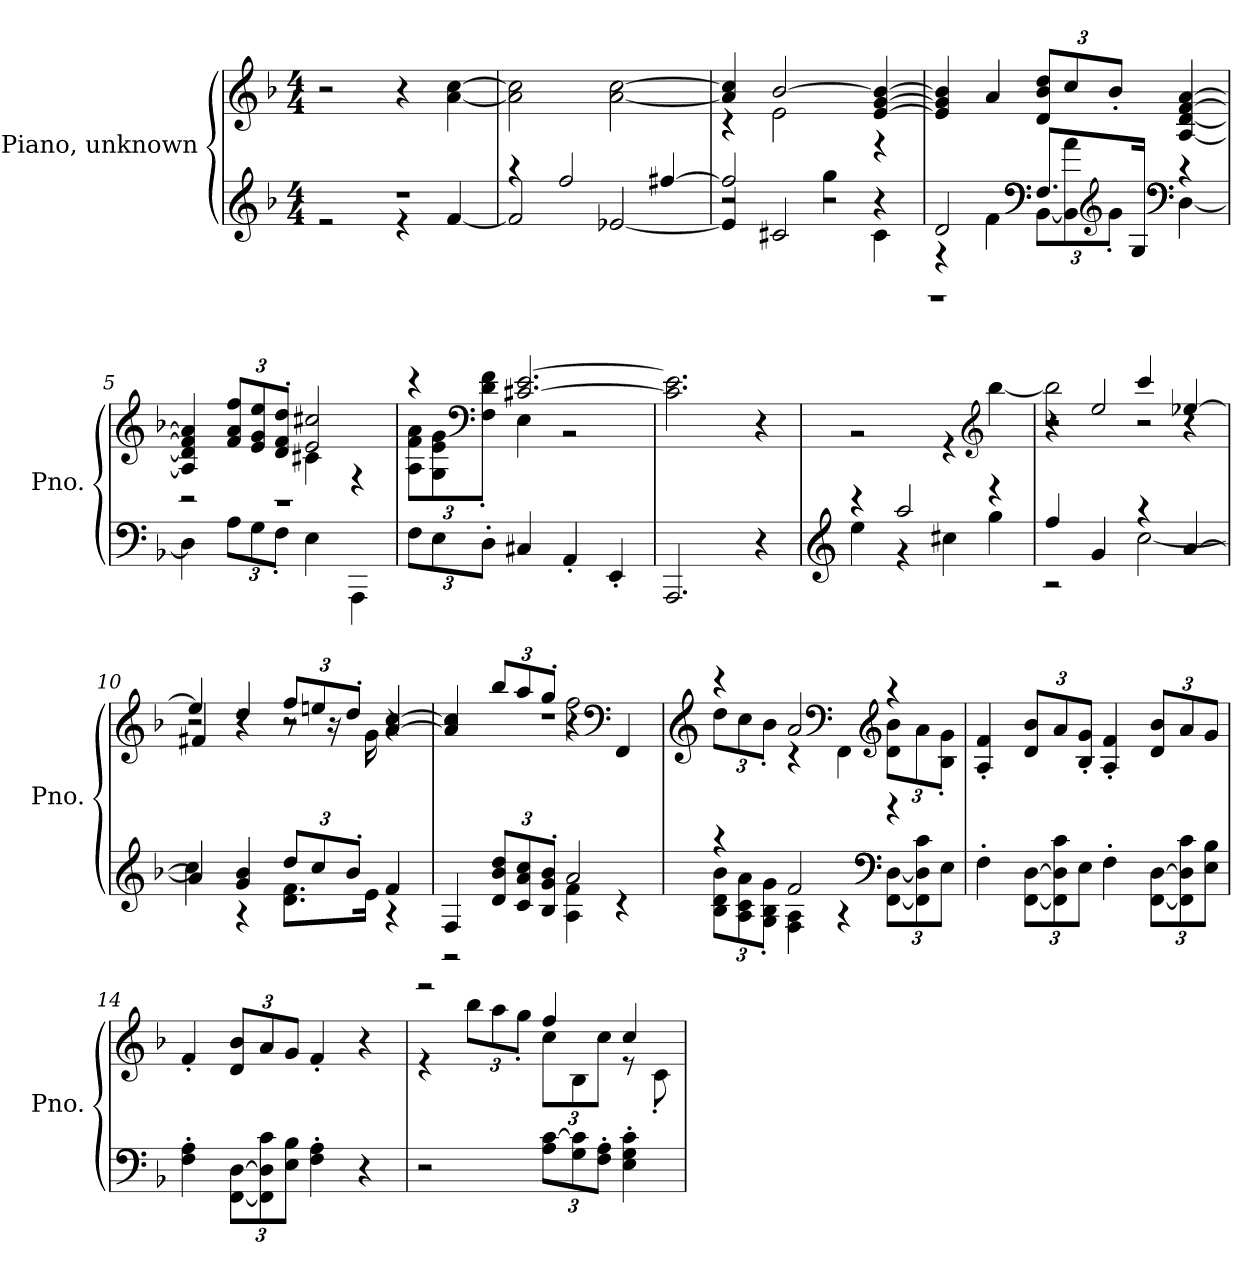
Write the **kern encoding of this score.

**kern	**kern
*part1	*part1
*staff2	*staff1
*I"Piano, unknown	*
*I'Pno.	*
*clefG2	*clefG2
*k[b-]	*k[b-]
*M4/4	*M4/4
*MM120	*MM120
=1	=1
*^	*
1r	2r	2r
.	4r	4r
.	[4f/	[4a\ [4cc\
=2	=2	=2
4r	2f/]	2a\] 2cc\]
2ff/	.	.
.	[2e-X/	[2a\ [2cc\
[4ff#X/	.	.
=3	=3	=3
*	*^	*^
2ff#/]	2r	4e-/]	4a/] 4cc/]	4r
.	.	2c#X/	[2b-/	2e\
2r	4gg\	.	.	.
.	4c#\	4r	[4e/ [4g/ 4b-/_	4r
*	*v	*v	*	*
*	*	*v	*v
=4	=4	=4
2d/	4r	4e/] 4g/] 4b-/]
.	4f\	4a/
*clefF4	*	*
*	*Xbrackettup	*Xbrackettup
8.F/L	[12BB-\L	12d/ 12b-/ 12dd/L
.	12BB-\] 12a\	12cc/
*clefG2	*	*
.	12g'\J	12b-'/J
16G/Jk	.	.
*clefF4	*	*
4r	[4D\	[4A/ [4d/ [4f/ [4a/
=5	=5	=5
*	*	*^
1r	4D\]	4A/] 4d/] 4f/] 4a/]	2r
.	12A\L	12f/ 12a/ 12ff/L	.
.	12G\	12e/ 12g/ 12ee/	.
.	12F'\J	12d/' 12f/' 12dd/'J	.
.	4E\	2e/ 2cc#X/	4c#X\
.	4AAA\	.	4r
*v	*v	*	*
!!LO:LB:g=z	!!
=6	=6	=6
12F\L	4r	12A\ 12f\ 12a\L
12E\	.	12G\ 12e\ 12g\
*	*clefF4	*
12D'\J	.	12F\' 12d\' 12f\'J
4C#X/	[2.c#X/ [2.e/	4E\
4AA'/	.	2r
4EE'/	.	.
*	*v	*v
=7	=7
2.AAA/	2.c#\] 2.e\]
4r	4r
=8	=8
*clefG2	*
*^	*^
4r	4ee\	1r	2r
2aa/	4r	.	.
.	4cc#X\	.	4r
*	*	*clefG2	*
4r	4gg\	.	[4bb-\
=9	=9	=9	=9
*	*	*	*^
4ff/	2r	4r	2bb-\]	2r
4g/	.	2ee/	.	.
4r	[2cc\	.	2r	4ccc/
[4a/	.	[4ee-X/	.	4r
=10	=10	=10	=10	=10
4a/]	4cc\]	4ee-/]	2r	4f#X/
4g/ 4b-/	4r	4r	.	4dd/
12dd/L	8.d\ 8.f\L	2r	8r	12ff/L
12cc/	.	.	.	12een/
.	.	.	16r	.
12b-'/J	.	.	.	12dd'/J
.	16e\Jk	.	16g\	.
4f/	4r	.	4r	[4a/ [4cc/
!!LO:LB:g=z	!!	!!
=11	=11	=11	=11	=11
4F/	2r	1r	2r	4a/] 4cc/]
12d/ 12b-/ 12dd/L	.	.	.	12bb-/L
12c/ 12a/ 12cc/	.	.	.	12aa/
12B-/' 12g/' 12b-/'J	.	.	.	12gg'/J
2a/	4A\ 4f\	.	2ff\	4r
*	*	*clefF4	*	*
.	4r	.	.	4FF/
*	*	*v	*v	*v
=12	=12	=12
*	*	*clefG2
*	*	*^
4r	12B-\ 12d\ 12b-\L	4r	12dd\L
.	12A\ 12c\ 12a\	.	12cc\
.	12G\' 12B-\' 12g\'J	.	12b-'\J
2f/	4F\ 4A\	2a/	4r
*	*	*clefF4	*
.	4r	.	4FF\
*clefF4	*	*clefG2	*
4r	[12FF\ [12D\L	4r	12d\ 12b-\L
.	12FF\] 12D\] 12c\	.	12a\
.	12E\J	.	12B-\' 12g\'J
*v	*v	*	*
*	*v	*v
=13	=13
4F'\	4A/' 4f/'
[12FF\ [12D\L	12d/ 12b-/L
12FF\] 12D\] 12c\	12a/
12E\J	12B-/' 12g/'J
4F'\	4A/' 4f/'
[12FF\ [12D\L	12d/ 12b-/L
12FF\] 12D\] 12c\	12a/
12E\ 12B-\J	12g/J
=14	=14
4F\' 4A\'	4f'/
[12FF\ [12D\L	12d/ 12b-/L
12FF\] 12D\] 12c\	12a/
12E\ 12B-\J	12g/J
4F\' 4A\'	4f'/
4r	4r
!!LO:LB:g=z
=15	=15
*	*^
2r	2r	4r
.	.	12bb-\L
.	.	12aa\
.	.	12gg'\J
12A\ [12c\L	4ff/	12cc\L
12G\ 12c\]	.	12B-\
12F\' 12A\'J	.	12cc\J
4E\' 4G\' 4c\'	4cc/	8r
.	.	8c'\
*	*v	*v
=	=
*-	*-
